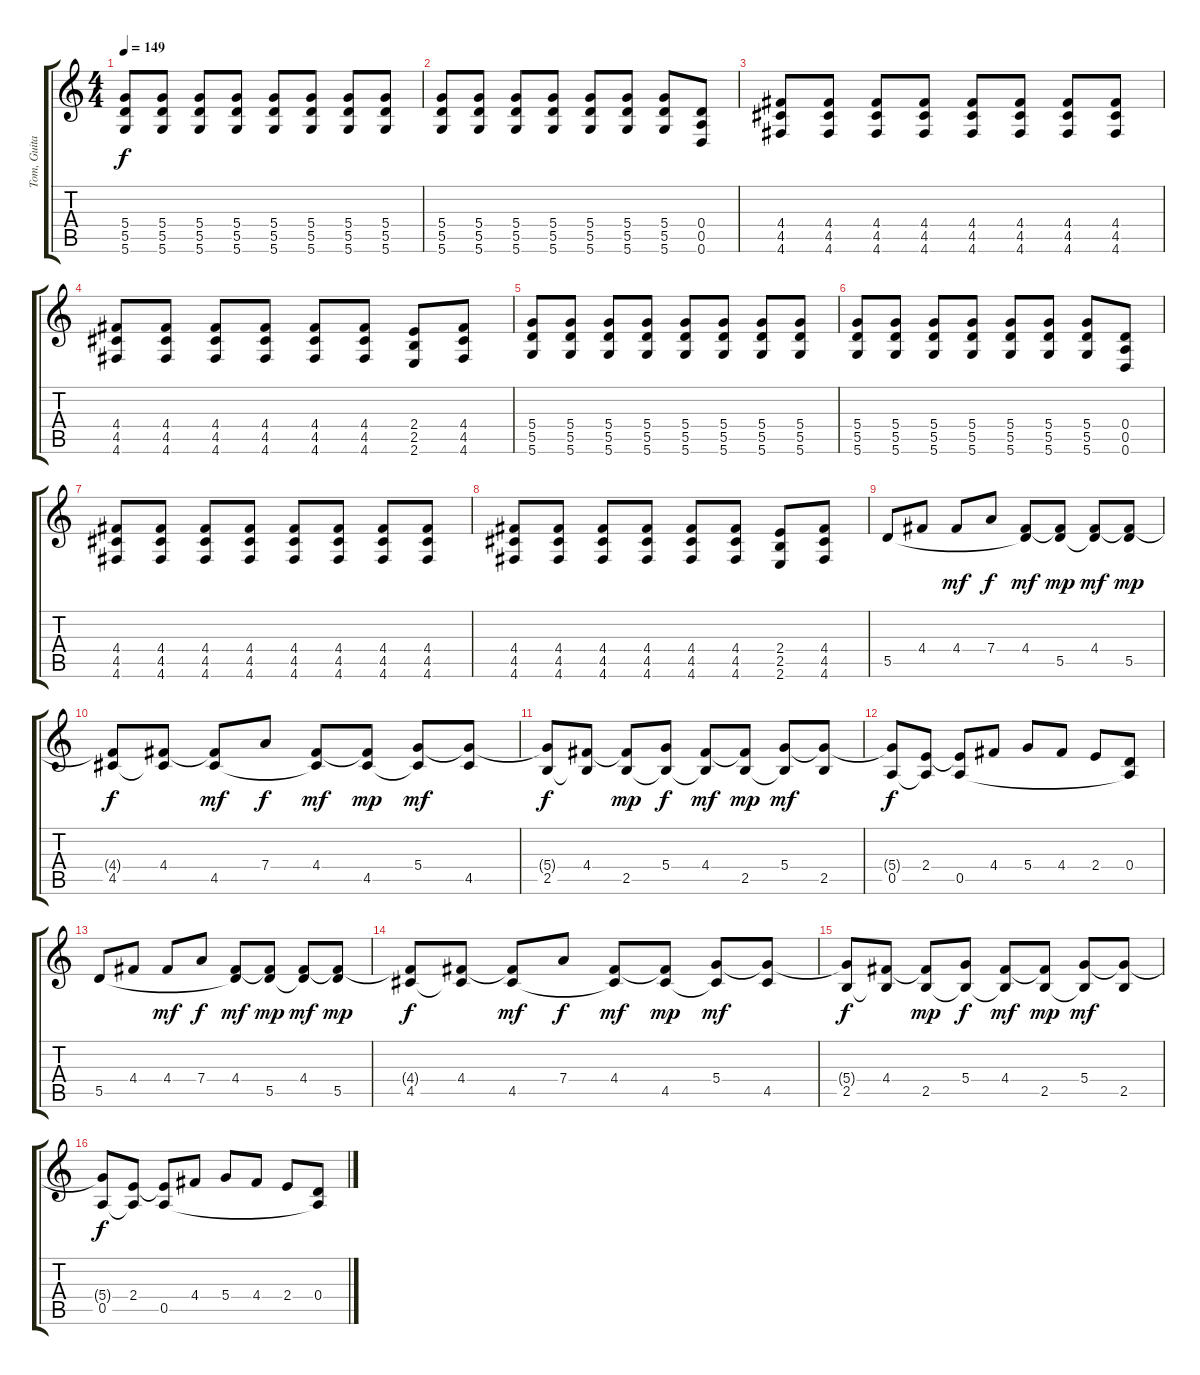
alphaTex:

\track ("Tom, Guitar 1 - {Tabbed by Peter B.}" "Tom, Guita") {instrument electricguitarclean}
\staff {score tabs}
\tuning (E4 B3 G3 D3 A2 D2) {hide}
\ts (4 4)
\tempo 149
\clef g2
\ks c
(5.4 5.5 5.6).8{dy f} (5.4 5.5 5.6).8 (5.4 5.5 5.6).8 (5.4 5.5 5.6).8 (5.4 5.5 5.6).8 (5.4 5.5 5.6).8 (5.4 5.5 5.6).8 (5.4 5.5 5.6).8 |
(5.4 5.5 5.6).8 (5.4 5.5 5.6).8 (5.4 5.5 5.6).8 (5.4 5.5 5.6).8 (5.4 5.5 5.6).8 (5.4 5.5 5.6).8 (5.4 5.5 5.6).8 (0.4 0.5 0.6).8 |
(4.4 4.5 4.6).8 (4.4 4.5 4.6).8 (4.4 4.5 4.6).8 (4.4 4.5 4.6).8 (4.4 4.5 4.6).8 (4.4 4.5 4.6).8 (4.4 4.5 4.6).8 (4.4 4.5 4.6).8 |
(4.4 4.5 4.6).8 (4.4 4.5 4.6).8 (4.4 4.5 4.6).8 (4.4 4.5 4.6).8 (4.4 4.5 4.6).8 (4.4 4.5 4.6).8 (2.4 2.5 2.6).8 (4.4 4.5 4.6).8 |
(5.4 5.5 5.6).8 (5.4 5.5 5.6).8 (5.4 5.5 5.6).8 (5.4 5.5 5.6).8 (5.4 5.5 5.6).8 (5.4 5.5 5.6).8 (5.4 5.5 5.6).8 (5.4 5.5 5.6).8 |
(5.4 5.5 5.6).8 (5.4 5.5 5.6).8 (5.4 5.5 5.6).8 (5.4 5.5 5.6).8 (5.4 5.5 5.6).8 (5.4 5.5 5.6).8 (5.4 5.5 5.6).8 (0.4 0.5 0.6).8 |
(4.4 4.5 4.6).8 (4.4 4.5 4.6).8 (4.4 4.5 4.6).8 (4.4 4.5 4.6).8 (4.4 4.5 4.6).8 (4.4 4.5 4.6).8 (4.4 4.5 4.6).8 (4.4 4.5 4.6).8 |
(4.4 4.5 4.6).8 (4.4 4.5 4.6).8 (4.4 4.5 4.6).8 (4.4 4.5 4.6).8 (4.4 4.5 4.6).8 (4.4 4.5 4.6).8 (2.4 2.5 2.6).8 (4.4 4.5 4.6).8 |
5.5.8{instrument electricguitarclean} 4.4.8 4.4.8{dy mf} 7.4.8{dy f} (4.4 5.5{t}).8{dy mf} (4.4{t} 5.5).8{dy mp} (4.4 5.5{t}).8{dy mf} (4.4{t} 5.5).8{dy mp} |
(4.4{t} 4.5).8{dy f} (4.4 4.5{t}).8 (4.4{t} 4.5).8{dy mf} 7.4.8{dy f} (4.4 4.5{t}).8{dy mf} (4.4{t} 4.5).8{dy mp} (5.4 4.5{t}).8{dy mf} (5.4{t} 4.5).8 |
(5.4{t} 2.5).8{dy f} (4.4 2.5{t}).8 (4.4{t} 2.5).8{dy mp} (5.4 2.5{t}).8{dy f} (4.4 2.5{t}).8{dy mf} (4.4{t} 2.5).8{dy mp} (5.4 2.5{t}).8{dy mf} (5.4{t} 2.5).8 |
(5.4{t} 0.5).8{dy f} (2.4 0.5{t}).8 (2.4{t} 0.5).8 4.4.8 5.4.8 4.4.8 2.4.8 (0.4 0.5{t}).8 |
5.5.8 4.4.8 4.4.8{dy mf} 7.4.8{dy f} (4.4 5.5{t}).8{dy mf} (4.4{t} 5.5).8{dy mp} (4.4 5.5{t}).8{dy mf} (4.4{t} 5.5).8{dy mp} |
(4.4{t} 4.5).8{dy f} (4.4 4.5{t}).8 (4.4{t} 4.5).8{dy mf} 7.4.8{dy f} (4.4 4.5{t}).8{dy mf} (4.4{t} 4.5).8{dy mp} (5.4 4.5{t}).8{dy mf} (5.4{t} 4.5).8 |
(5.4{t} 2.5).8{dy f} (4.4 2.5{t}).8 (4.4{t} 2.5).8{dy mp} (5.4 2.5{t}).8{dy f} (4.4 2.5{t}).8{dy mf} (4.4{t} 2.5).8{dy mp} (5.4 2.5{t}).8{dy mf} (5.4{t} 2.5).8 |
(5.4{t} 0.5).8{dy f} (2.4 0.5{t}).8 (2.4{t} 0.5).8 4.4.8 5.4.8 4.4.8 2.4.8 (0.4 0.5{t}).8
